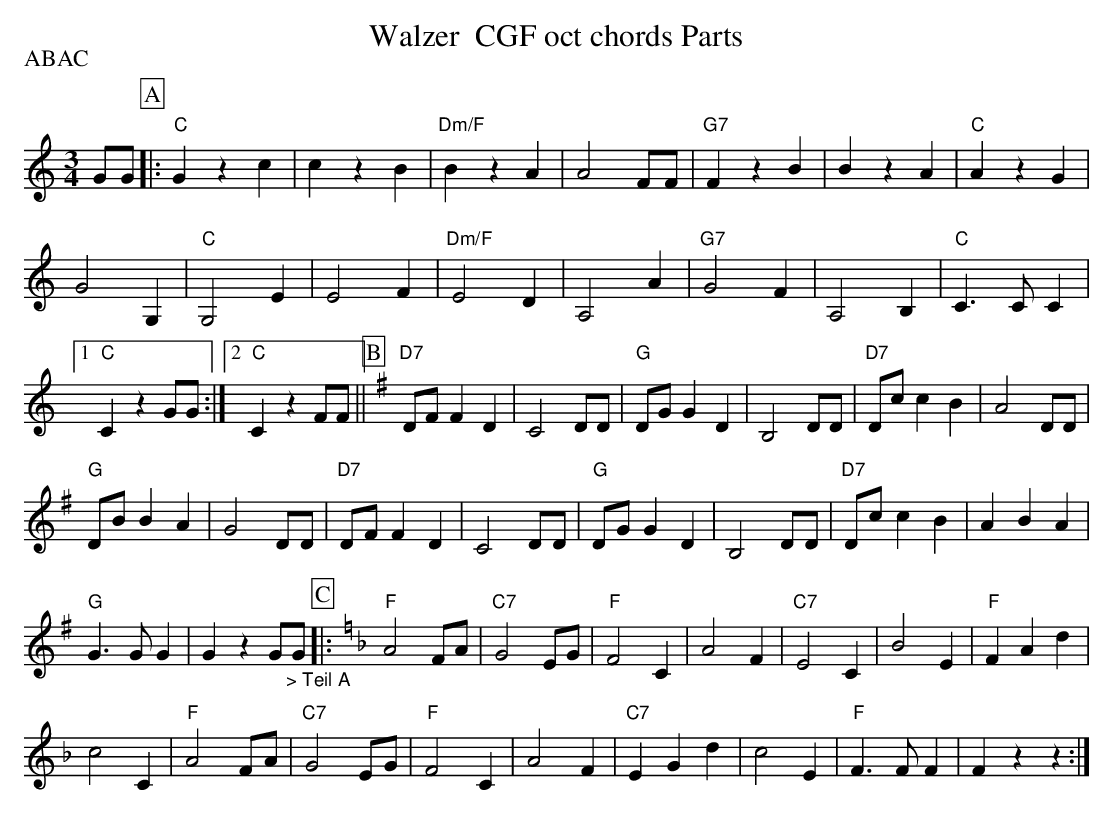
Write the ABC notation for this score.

X:1
T:Walzer  CGF oct chords Parts
P:ABAC
M:3/4
L:1/4
K:Cmaj%%MIDI gchordon
G/2G/2 [P:A] |: "C"Gzc | czB | "Dm/F"BzA | A2F/2F/2 | "G7"FzB | BzA | "C"AzG |
G2G, | "C"G,2E | E2F | "Dm/F"E2D | A,2A | "G7"G2F | A,2B, | "C"C>CC |1
"C"CzG/2G/2 :|2 "C"CzF/2F/2 || [P:B] [K:Gmaj] "D7"D/2F/2FD | C2D/2D/2 | "G"D/2G/2GD | B,2D/2D/2 | "D7"D/2c/2cB | A2D/2D/2 |
"G"D/2B/2BA | G2D/2D/2 | "D7"D/2F/2FD | C2D/2D/2 | "G"D/2G/2GD | B,2D/2D/2 | "D7"D/2c/2cB | ABA |
"G"G>GG | GzG/2"_> Teil A"G/2 [P:C] |: [K:Fmaj] "F"A2F/2A/2 | "C7"G2E/2G/2 | "F"F2C | A2F | "C7"E2C | B2E | "F"FAd |
c2C | "F"A2F/2A/2 | "C7"G2E/2G/2 | "F"F2C | A2F | "C7"EGd | c2E | "F"F>FF | Fzz :|
